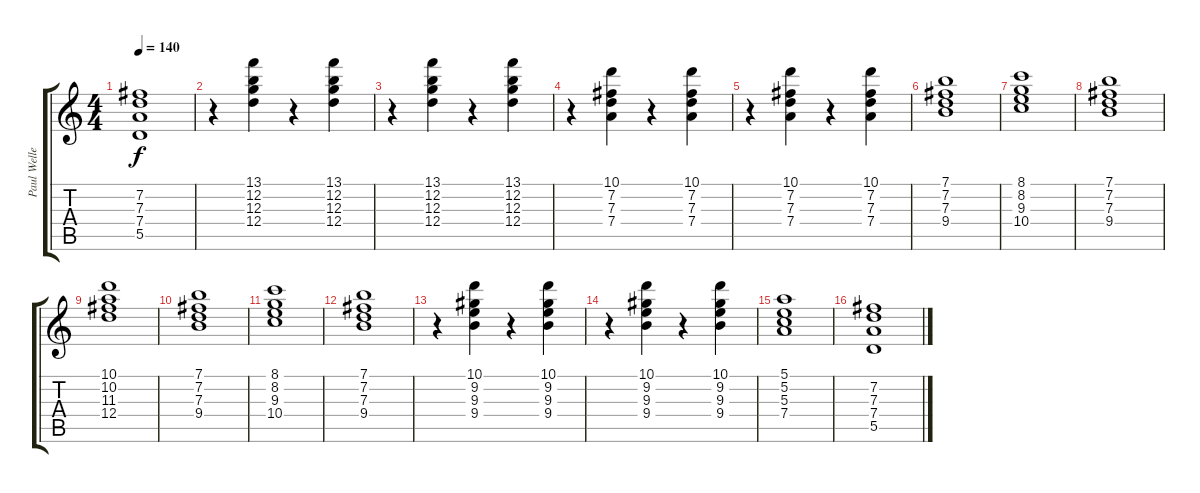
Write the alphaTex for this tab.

\track ("Paul Weller" "Paul Welle") {instrument electricguitarclean}
\staff {score tabs}
\tuning (E4 B3 G3 D3 A2 E2) {hide}
\ts (4 4)
\tempo 140
\clef g2
\ks c
(7.2 7.3 7.4 5.5).1{dy f} |
r.4 (13.1 12.2 12.3 12.4).4 r.4 (13.1 12.2 12.3 12.4).4 |
r.4 (13.1 12.2 12.3 12.4).4 r.4 (13.1 12.2 12.3 12.4).4 |
r.4 (10.1 7.2 7.3 7.4).4 r.4 (10.1 7.2 7.3 7.4).4 |
r.4 (10.1 7.2 7.3 7.4).4 r.4 (10.1 7.2 7.3 7.4).4 |
(7.1 7.2 7.3 9.4).1 |
(8.1 8.2 9.3 10.4).1 |
(7.1 7.2 7.3 9.4).1 |
(10.1 10.2 11.3 12.4).1 |
(7.1 7.2 7.3 9.4).1 |
(8.1 8.2 9.3 10.4).1 |
(7.1 7.2 7.3 9.4).1 |
r.4 (10.1 9.2 9.3 9.4).4 r.4 (10.1 9.2 9.3 9.4).4 |
r.4 (10.1 9.2 9.3 9.4).4 r.4 (10.1 9.2 9.3 9.4).4 |
(5.1 5.2 5.3 7.4).1 |
(7.2 7.3 7.4 5.5).1
